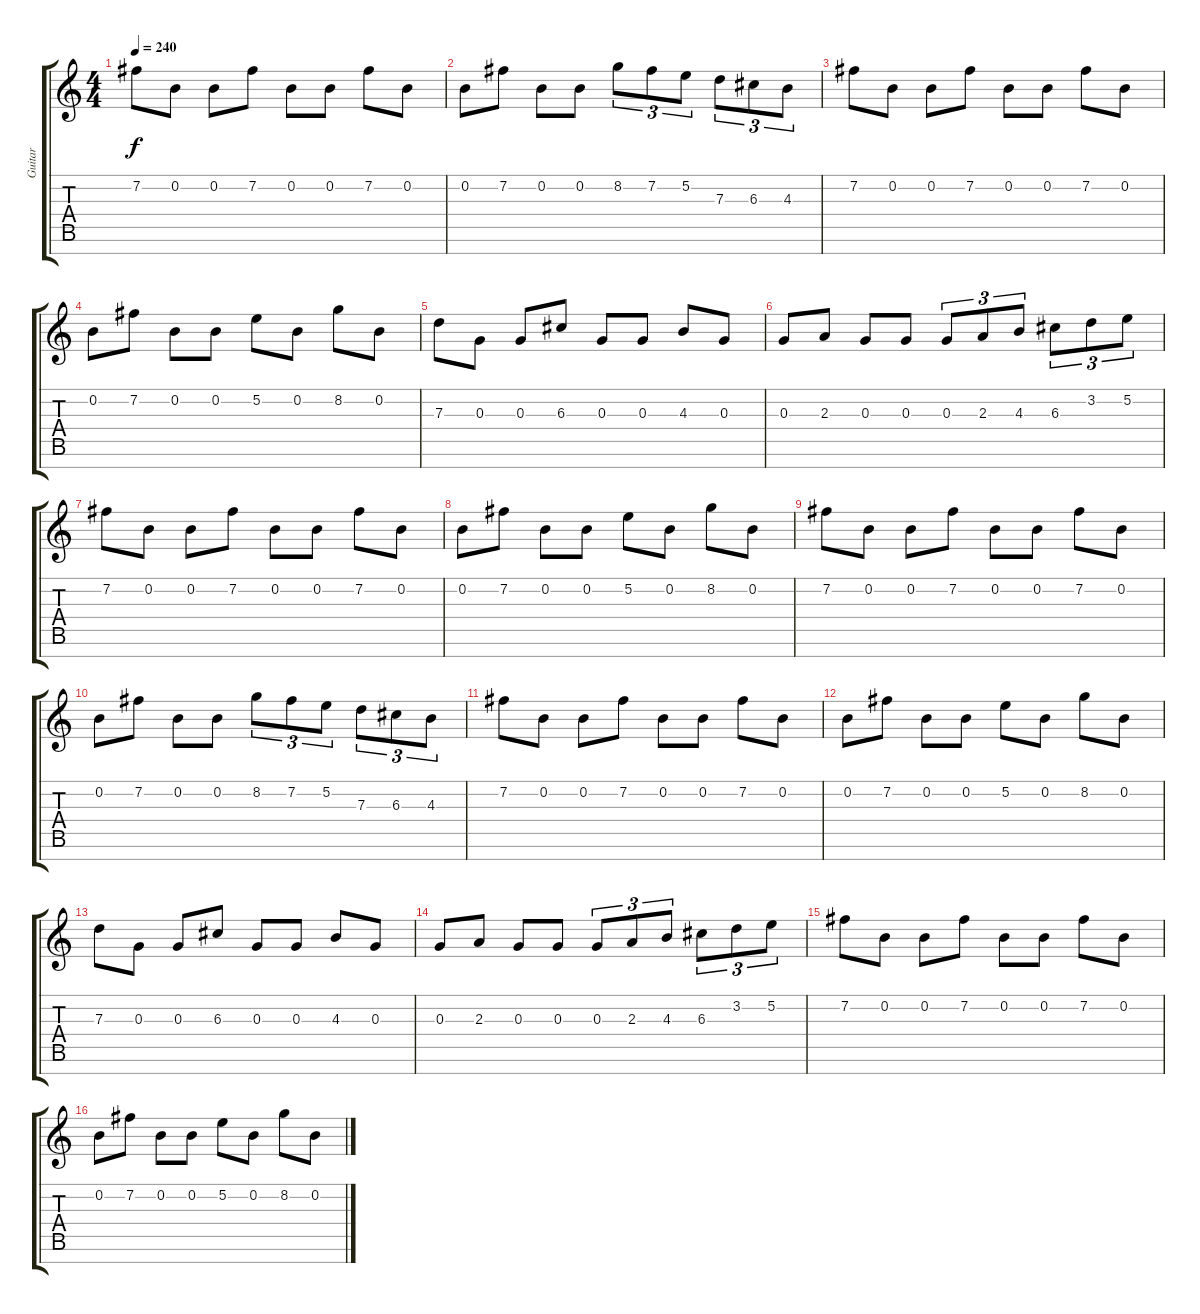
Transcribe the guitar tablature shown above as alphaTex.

\track ("Guitar" "Guitar") {instrument distortionguitar}
\staff {score tabs}
\tuning (E4 B3 G3 D3 A2 E2 B1) {hide}
\ts (4 4)
\tempo 240
\clef g2
\ks c
7.2.8{dy f} 0.2.8 0.2.8 7.2.8 0.2.8 0.2.8 7.2.8 0.2.8 |
0.2.8 7.2.8 0.2.8 0.2.8 8.2.8{tu (3 2)} 7.2.8{tu (3 2)} 5.2.8{tu (3 2)} 7.3.8{tu (3 2)} 6.3.8{tu (3 2)} 4.3.8{tu (3 2)} |
7.2.8 0.2.8 0.2.8 7.2.8 0.2.8 0.2.8 7.2.8 0.2.8 |
0.2.8 7.2.8 0.2.8 0.2.8 5.2.8 0.2.8 8.2.8 0.2.8 |
7.3.8 0.3.8 0.3.8 6.3.8 0.3.8 0.3.8 4.3.8 0.3.8 |
0.3.8 2.3.8 0.3.8 0.3.8 0.3.8{tu (3 2)} 2.3.8{tu (3 2)} 4.3.8{tu (3 2)} 6.3.8{tu (3 2)} 3.2.8{tu (3 2)} 5.2.8{tu (3 2)} |
7.2.8 0.2.8 0.2.8 7.2.8 0.2.8 0.2.8 7.2.8 0.2.8 |
0.2.8 7.2.8 0.2.8 0.2.8 5.2.8 0.2.8 8.2.8 0.2.8 |
7.2.8 0.2.8 0.2.8 7.2.8 0.2.8 0.2.8 7.2.8 0.2.8 |
0.2.8 7.2.8 0.2.8 0.2.8 8.2.8{tu (3 2)} 7.2.8{tu (3 2)} 5.2.8{tu (3 2)} 7.3.8{tu (3 2)} 6.3.8{tu (3 2)} 4.3.8{tu (3 2)} |
7.2.8 0.2.8 0.2.8 7.2.8 0.2.8 0.2.8 7.2.8 0.2.8 |
0.2.8 7.2.8 0.2.8 0.2.8 5.2.8 0.2.8 8.2.8 0.2.8 |
7.3.8 0.3.8 0.3.8 6.3.8 0.3.8 0.3.8 4.3.8 0.3.8 |
0.3.8 2.3.8 0.3.8 0.3.8 0.3.8{tu (3 2)} 2.3.8{tu (3 2)} 4.3.8{tu (3 2)} 6.3.8{tu (3 2)} 3.2.8{tu (3 2)} 5.2.8{tu (3 2)} |
7.2.8 0.2.8 0.2.8 7.2.8 0.2.8 0.2.8 7.2.8 0.2.8 |
0.2.8 7.2.8 0.2.8 0.2.8 5.2.8 0.2.8 8.2.8 0.2.8
